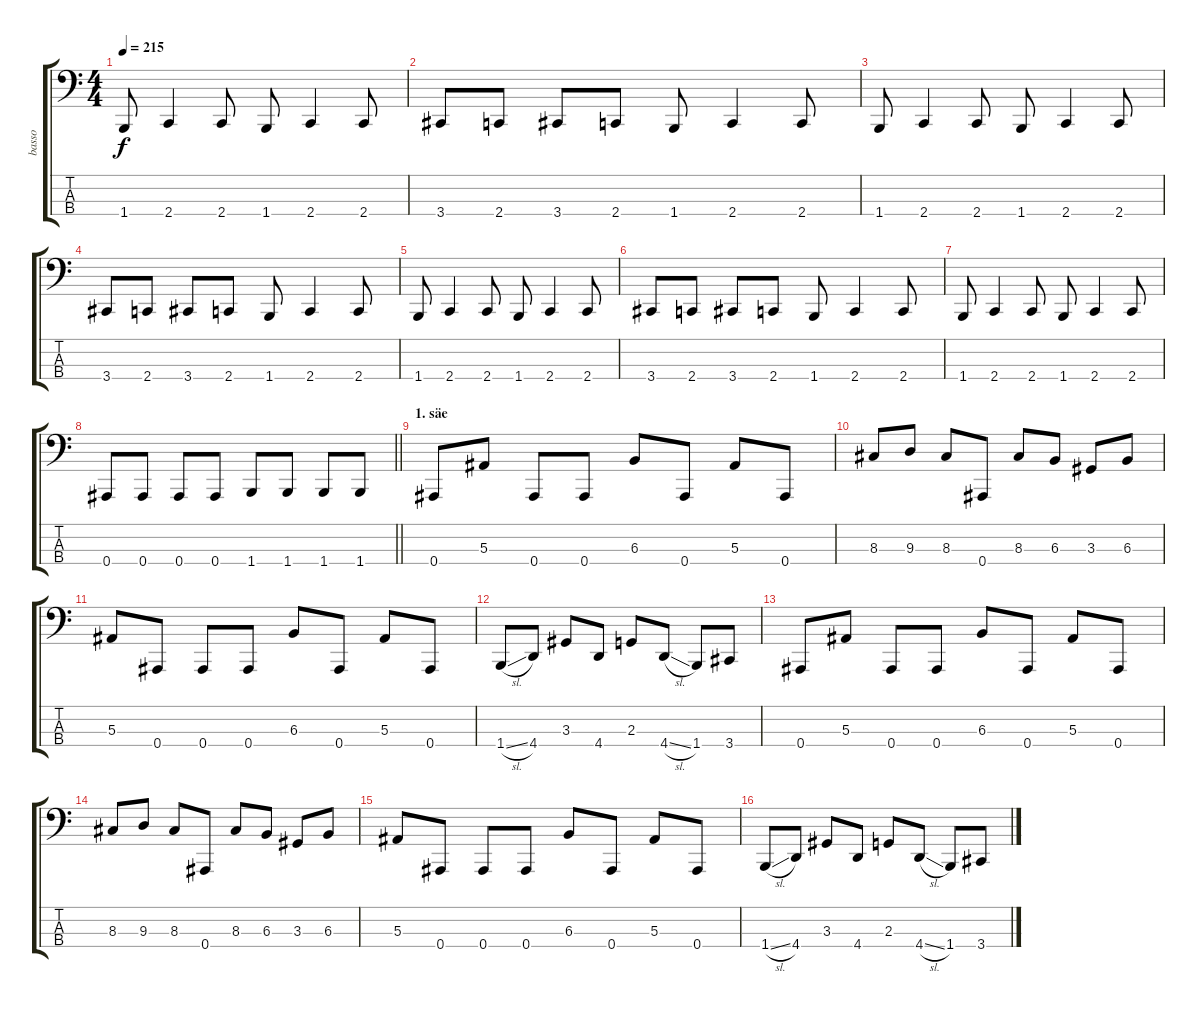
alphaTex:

\track ("basso" "basso") {instrument electricbasspick}
\staff {score tabs}
\tuning (Eb2 Bb1 F1 Bb0) {hide}
\ts (4 4)
\tempo 215
\clef f4
\ks c
1.4.8{dy f} 2.4.4 2.4.8 1.4.8 2.4.4 2.4.8 |
3.4.8 2.4.8 3.4.8 2.4.8 1.4.8 2.4.4 2.4.8 |
1.4.8 2.4.4 2.4.8 1.4.8 2.4.4 2.4.8 |
3.4.8 2.4.8 3.4.8 2.4.8 1.4.8 2.4.4 2.4.8 |
1.4.8 2.4.4 2.4.8 1.4.8 2.4.4 2.4.8 |
3.4.8 2.4.8 3.4.8 2.4.8 1.4.8 2.4.4 2.4.8 |
1.4.8 2.4.4 2.4.8 1.4.8 2.4.4 2.4.8 |
\barLineRight lightlight
0.4.8 0.4.8 0.4.8 0.4.8 1.4.8 1.4.8 1.4.8 1.4.8 |
\section ("" "1. säe")
0.4.8 5.3.8 0.4.8 0.4.8 6.3.8 0.4.8 5.3.8 0.4.8 |
8.3.8 9.3.8 8.3.8 0.4.8 8.3.8 6.3.8 3.3.8 6.3.8 |
5.3.8 0.4.8 0.4.8 0.4.8 6.3.8 0.4.8 5.3.8 0.4.8 |
1.4{sl}.8 4.4.8 3.3.8 4.4.8 2.3.8 4.4{sl}.8 1.4.8 3.4.8 |
0.4.8 5.3.8 0.4.8 0.4.8 6.3.8 0.4.8 5.3.8 0.4.8 |
8.3.8 9.3.8 8.3.8 0.4.8 8.3.8 6.3.8 3.3.8 6.3.8 |
5.3.8 0.4.8 0.4.8 0.4.8 6.3.8 0.4.8 5.3.8 0.4.8 |
1.4{sl}.8 4.4.8 3.3.8 4.4.8 2.3.8 4.4{sl}.8 1.4.8 3.4.8
